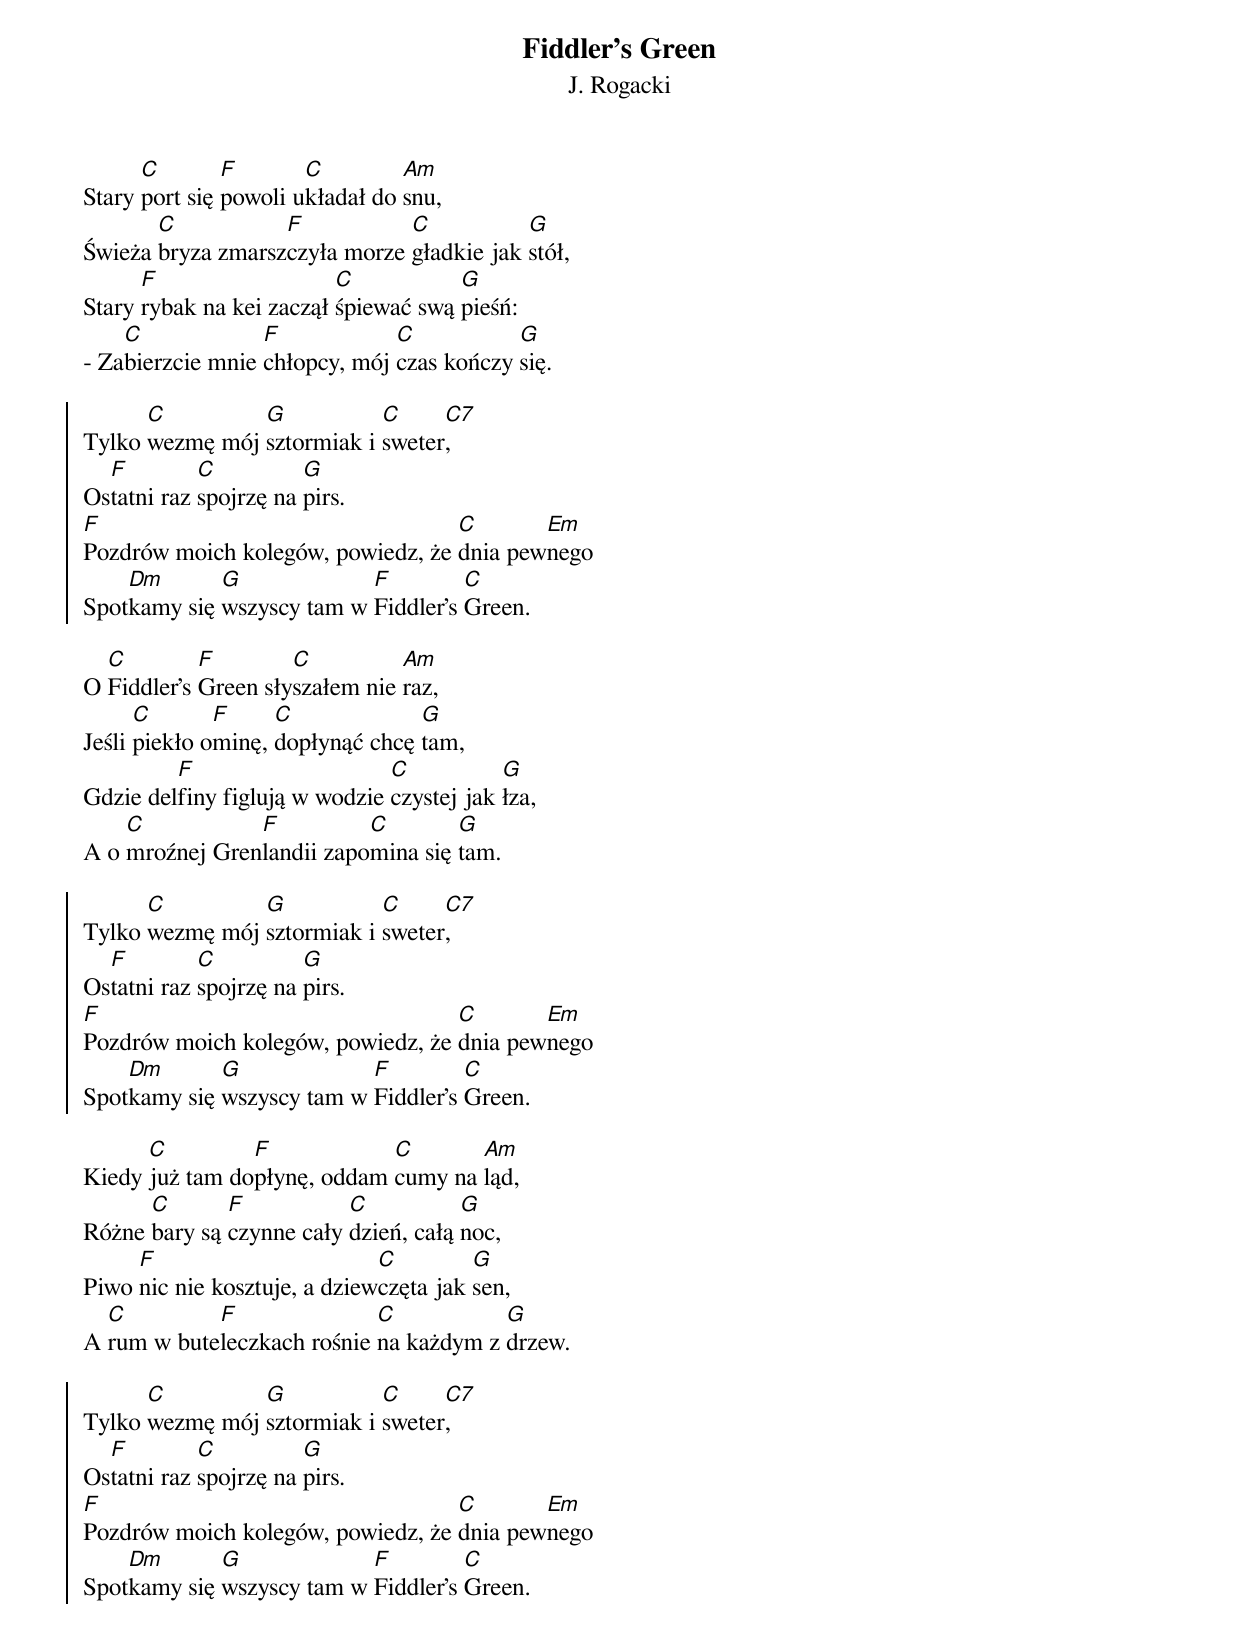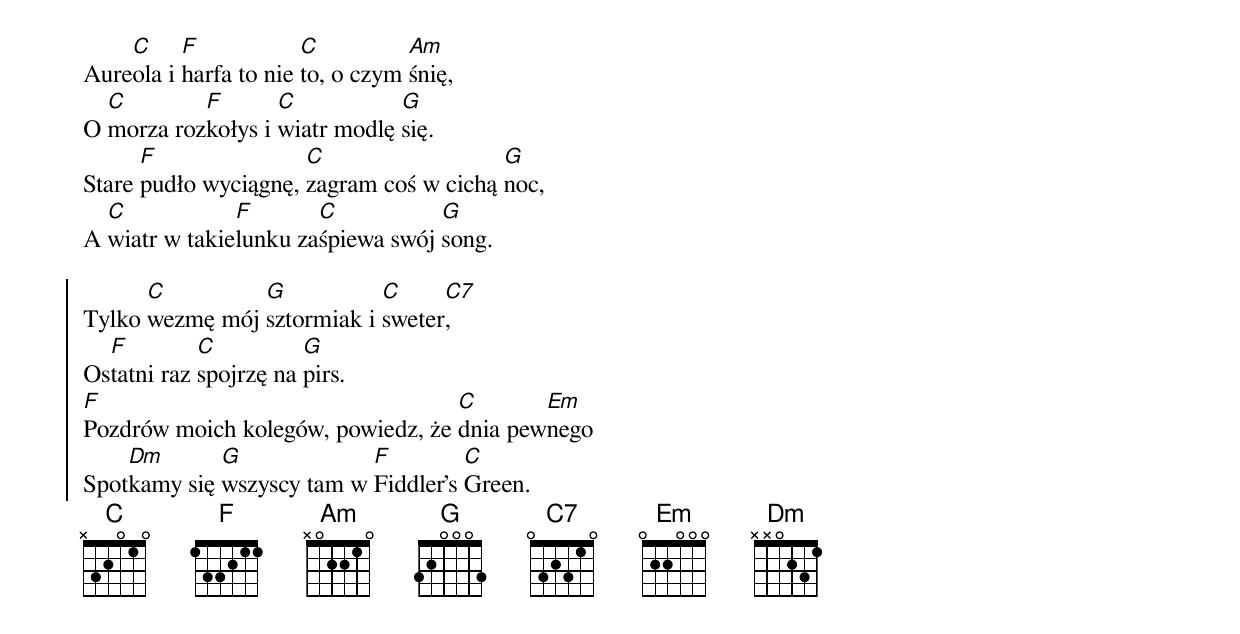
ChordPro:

{t:Fiddler's Green}
{st:J. Rogacki}
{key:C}

Stary [C]port się [F]powoli u[C]kładał do [Am]snu,
Świeża [C]bryza zmarsz[F]czyła morze [C]gładkie jak [G]stół,
Stary [F]rybak na kei zaczął [C]śpiewać swą [G]pieśń:
- Za[C]bierzcie mnie [F]chłopcy, mój [C]czas kończy [G]się.

{soc}
Tylko [C]wezmę mój [G]sztormiak i [C]sweter[C7],
Os[F]tatni raz [C]spojrzę na [G]pirs.
[F]Pozdrów moich kolegów, powiedz, że [C]dnia pew[Em]nego
Spot[Dm]kamy się [G]wszyscy tam w [F]Fiddler's [C]Green.
{eoc}

O [C]Fiddler's [F]Green sły[C]szałem nie [Am]raz,
Jeśli [C]piekło o[F]minę, [C]dopłynąć chcę [G]tam,
Gdzie del[F]finy figlują w wodzie [C]czystej jak [G]łza,
A o [C]mroźnej Gren[F]landii zapo[C]mina się [G]tam.

{soc}
Tylko [C]wezmę mój [G]sztormiak i [C]sweter[C7],
Os[F]tatni raz [C]spojrzę na [G]pirs.
[F]Pozdrów moich kolegów, powiedz, że [C]dnia pew[Em]nego
Spot[Dm]kamy się [G]wszyscy tam w [F]Fiddler's [C]Green.
{eoc}

Kiedy [C]już tam do[F]płynę, oddam [C]cumy na [Am]ląd,
Różne [C]bary są [F]czynne cały [C]dzień, całą [G]noc,
Piwo [F]nic nie kosztuje, a dziew[C]częta jak [G]sen,
A [C]rum w bute[F]leczkach rośnie [C]na każdym z [G]drzew.

{soc}
Tylko [C]wezmę mój [G]sztormiak i [C]sweter[C7],
Os[F]tatni raz [C]spojrzę na [G]pirs.
[F]Pozdrów moich kolegów, powiedz, że [C]dnia pew[Em]nego
Spot[Dm]kamy się [G]wszyscy tam w [F]Fiddler's [C]Green.
{eoc}

Aure[C]ola i [F]harfa to nie [C]to, o czym [Am]śnię,
O [C]morza roz[F]kołys i [C]wiatr modlę [G]się.
Stare [F]pudło wyciągnę, [C]zagram coś w cichą [G]noc,
A [C]wiatr w takie[F]lunku za[C]śpiewa swój [G]song.

{soc}
Tylko [C]wezmę mój [G]sztormiak i [C]sweter[C7],
Os[F]tatni raz [C]spojrzę na [G]pirs.
[F]Pozdrów moich kolegów, powiedz, że [C]dnia pew[Em]nego
Spot[Dm]kamy się [G]wszyscy tam w [F]Fiddler's [C]Green.
{eoc}
